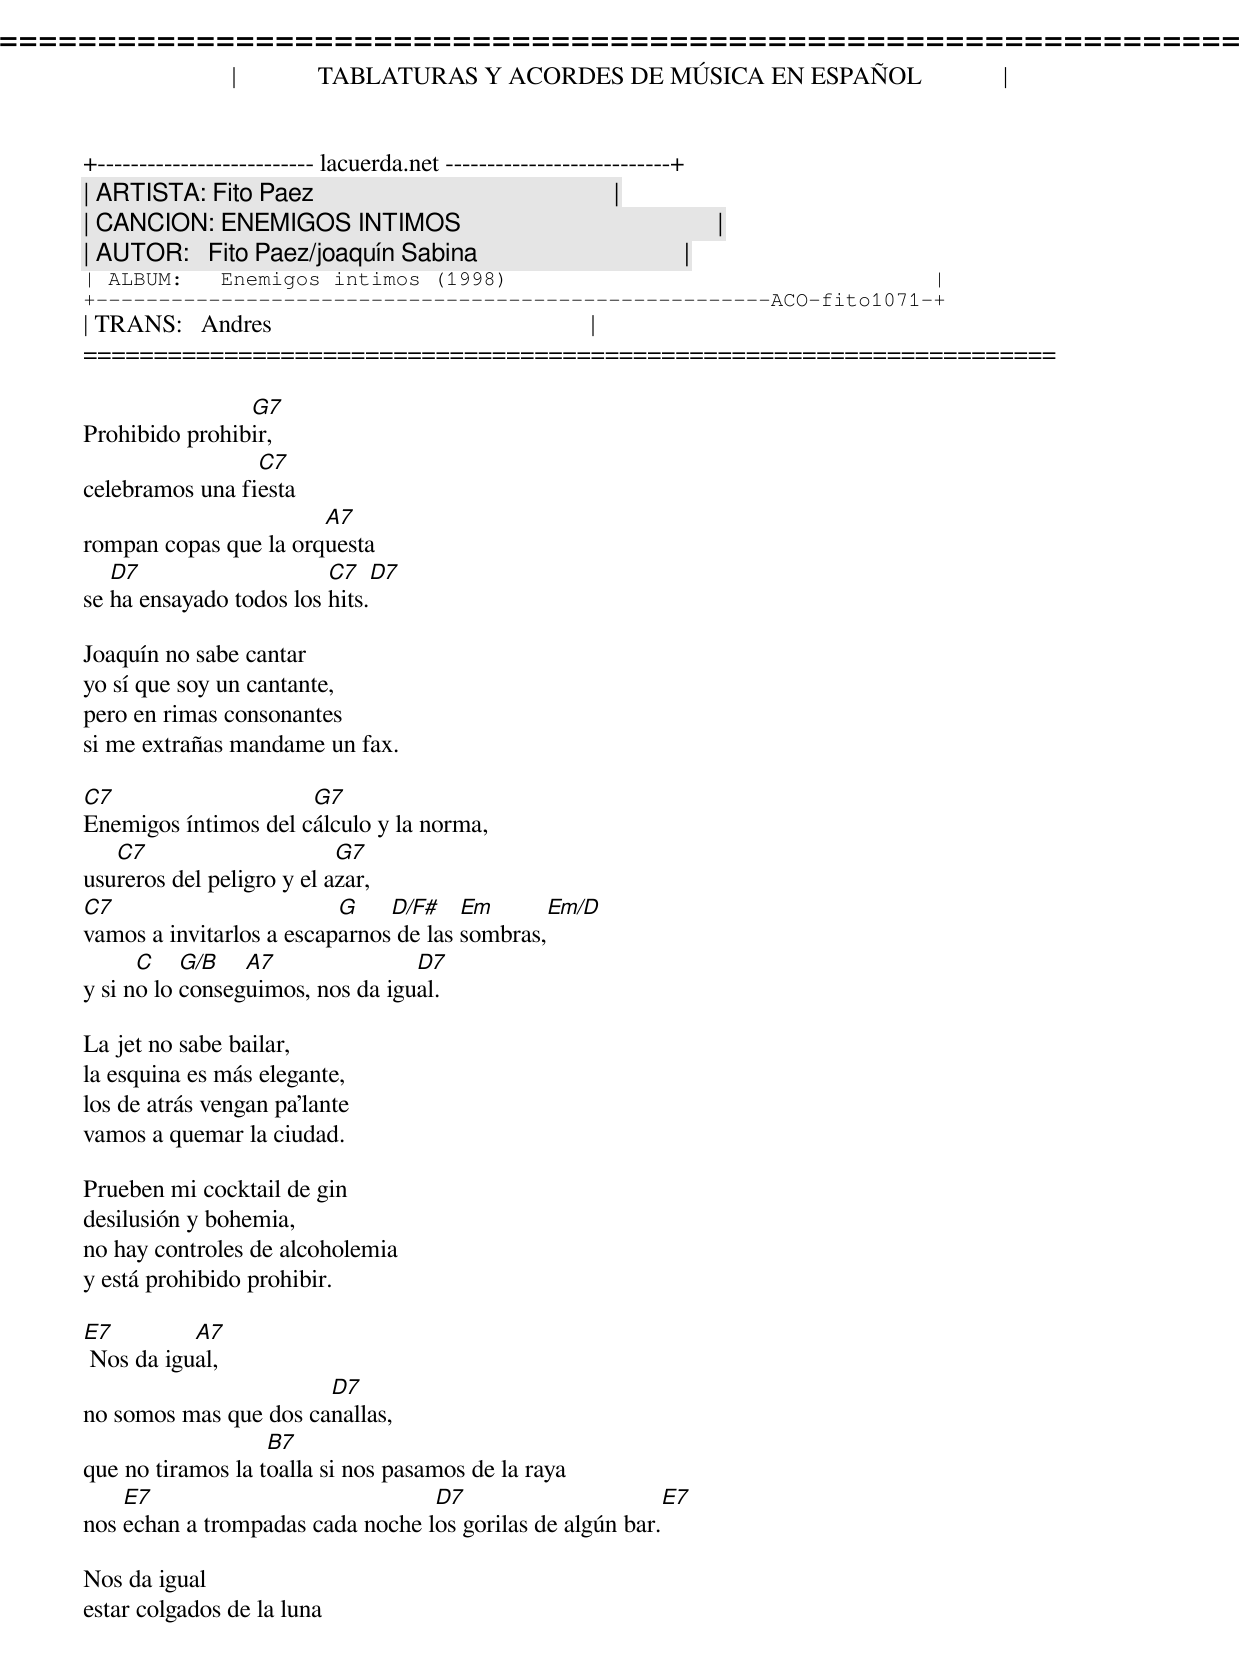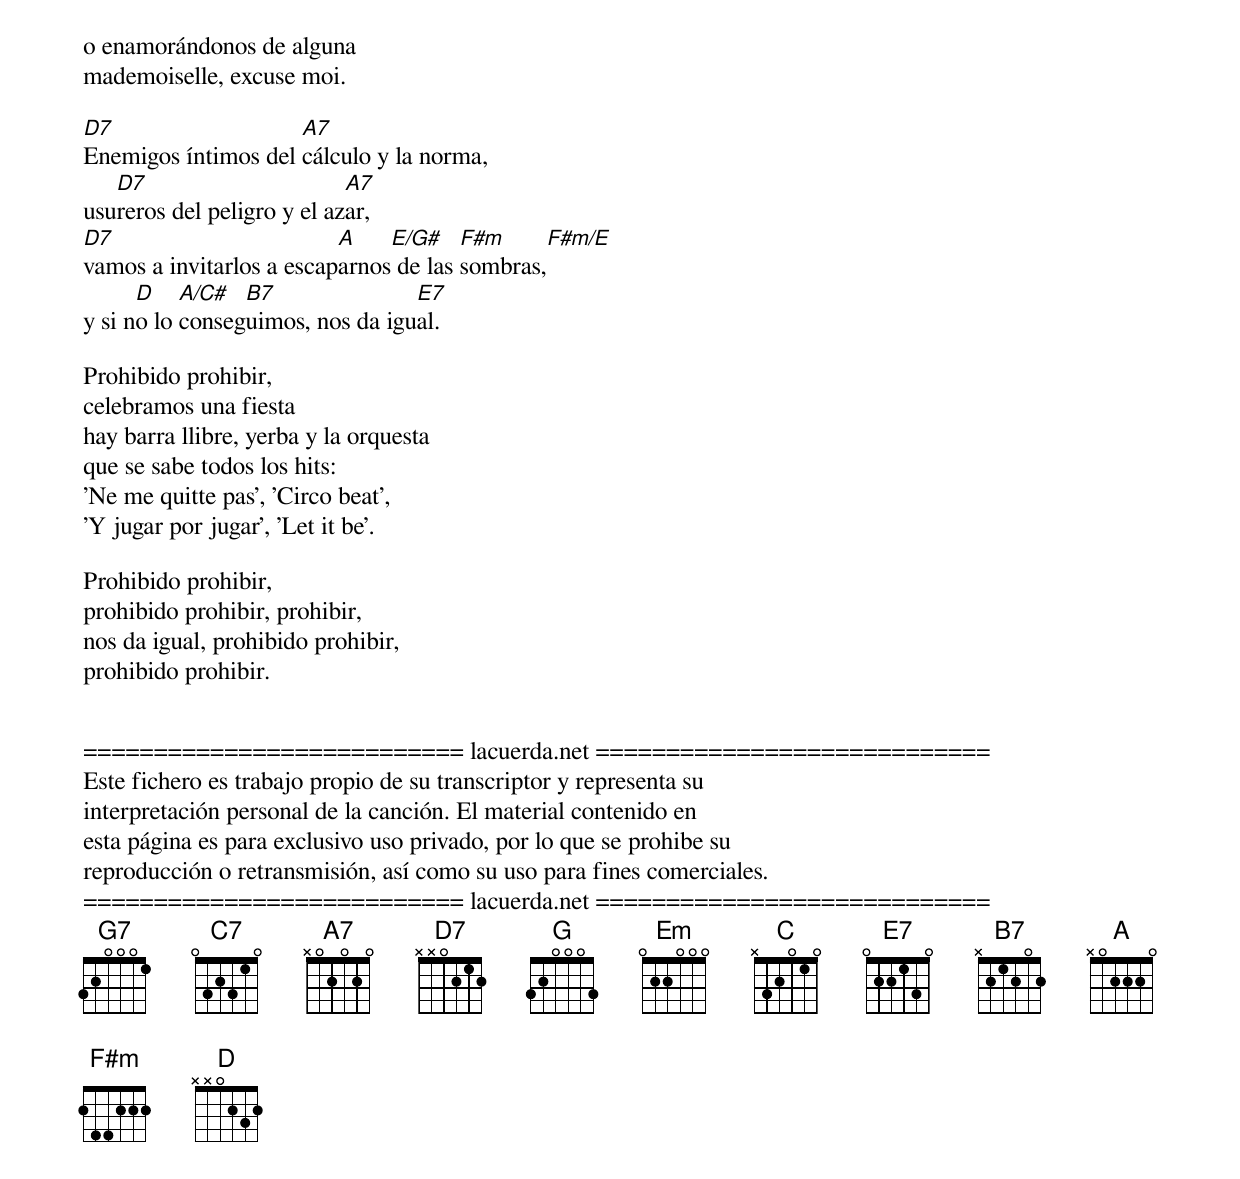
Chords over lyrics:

=====================================================================
|             TABLATURAS Y ACORDES DE MÚSICA EN ESPAÑOL             |
+-------------------------- lacuerda.net ---------------------------+
| ARTISTA: Fito Paez                                                |
| CANCION: ENEMIGOS INTIMOS                                         |
| AUTOR:   Fito Paez/joaquín Sabina                                 |
| ALBUM:   Enemigos intimos (1998)                                  |
+------------------------------------------------------ACO-fito1071-+
| TRANS:   Andres                                                   |
=====================================================================

                G7
Prohibido prohibir,
                 C7
celebramos una fiesta
                       A7
rompan copas que la orquesta
   D7                    C7    D7
se ha ensayado todos los hits.

Joaquín no sabe cantar
yo sí que soy un cantante,
pero en rimas consonantes
si me extrañas mandame un fax.

C7                    G7
Enemigos íntimos del cálculo y la norma,
   C7                      G7
usureros del peligro y el azar,
C7                        G    D/F#    Em      Em/D
vamos a invitarlos a escaparnos de las sombras,
      C    G/B   A7               D7
y si no lo conseguimos, nos da igual.

La jet no sabe bailar,
la esquina es más elegante,
los de atrás vengan pa'lante
vamos a quemar la ciudad.

Prueben mi cocktail de gin
desilusión y bohemia,
no hay controles de alcoholemia
y está prohibido prohibir.

E7         A7
 Nos da igual,
                       D7
no somos mas que dos canallas,
                   B7
que no tiramos la toalla si nos pasamos de la raya
    E7                            D7                       E7
nos echan a trompadas cada noche los gorilas de algún bar.

Nos da igual
estar colgados de la luna
o enamorándonos de alguna
mademoiselle, excuse moi.

D7                   A7
Enemigos íntimos del cálculo y la norma,
   D7                       A7
usureros del peligro y el azar,
D7                        A    E/G#    F#m     F#m/E
vamos a invitarlos a escaparnos de las sombras,
      D    A/C#  B7               E7
y si no lo conseguimos, nos da igual.

Prohibido prohibir,
celebramos una fiesta
hay barra llibre, yerba y la orquesta
que se sabe todos los hits:
'Ne me quitte pas', 'Circo beat',
'Y jugar por jugar', 'Let it be'.

Prohibido prohibir,
prohibido prohibir, prohibir,
nos da igual, prohibido prohibir,
prohibido prohibir.


=========================== lacuerda.net ============================
Este fichero es trabajo propio de su transcriptor y representa su
interpretación personal de la canción. El material contenido en
esta página es para exclusivo uso privado, por lo que se prohibe su
reproducción o retransmisión, así como su uso para fines comerciales.
=========================== lacuerda.net ============================
